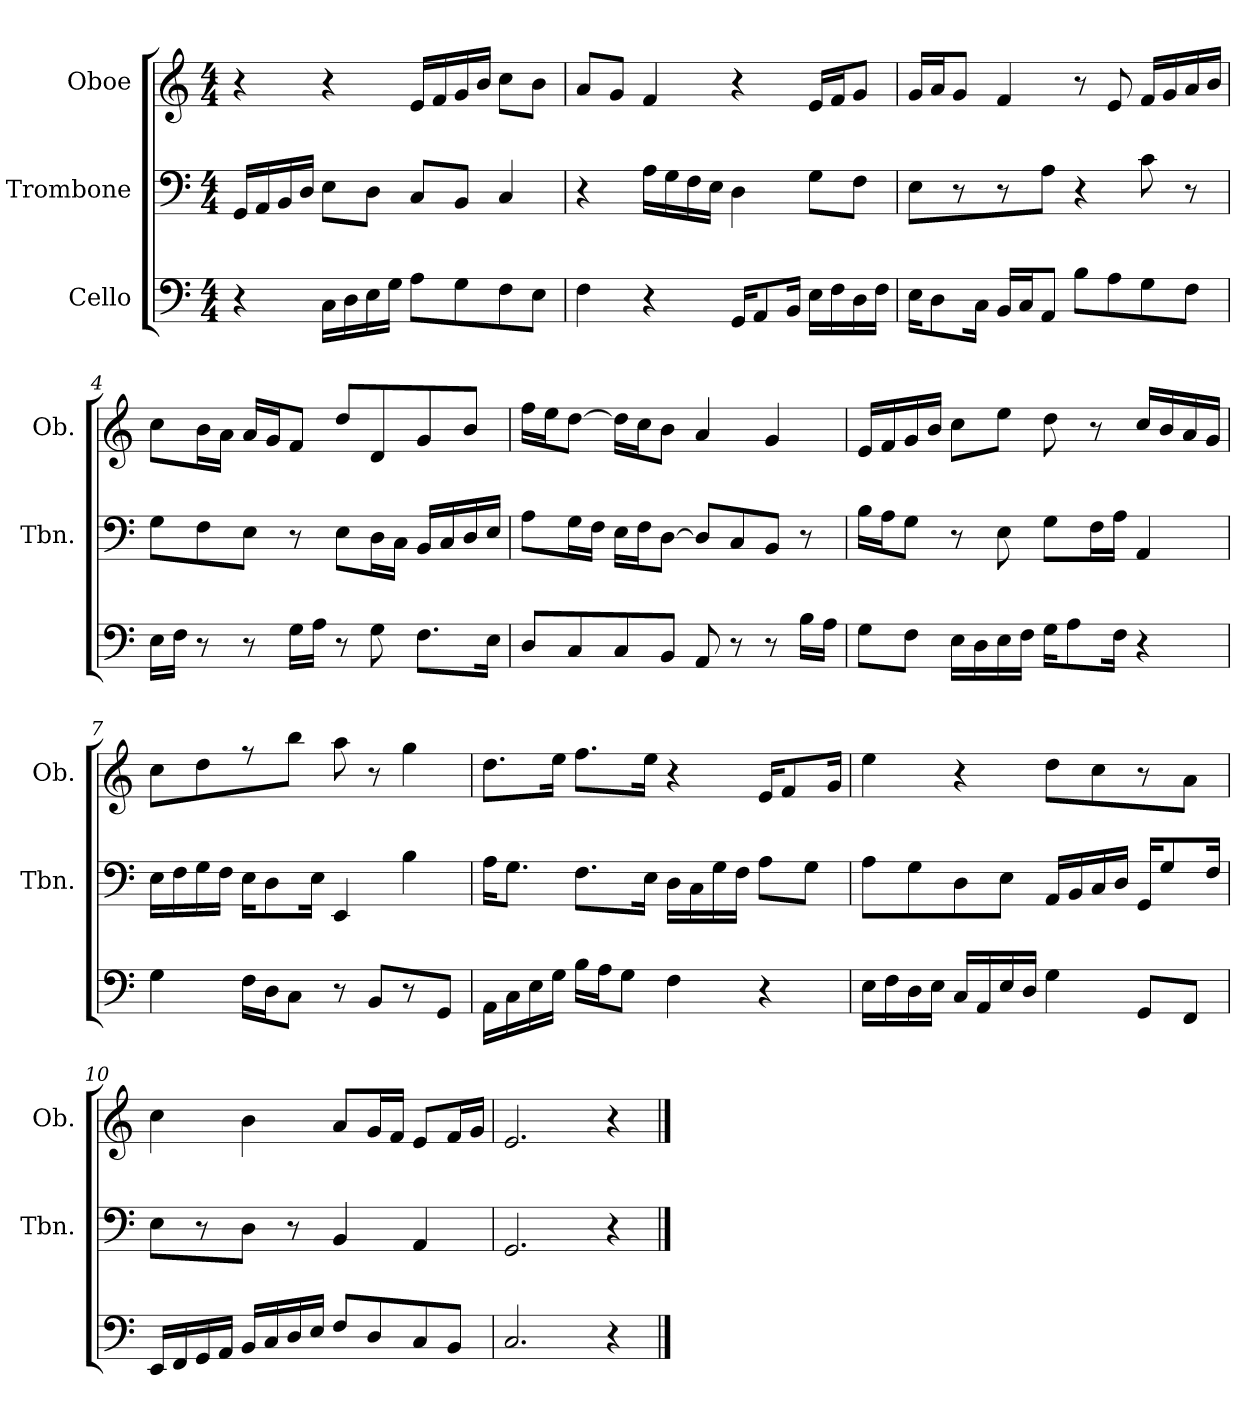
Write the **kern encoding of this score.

**kern	**kern	**kern
*part3	*part2	*part1
*staff3	*staff2	*staff1
*I"Cello	*I"Trombone	*I"Oboe
*	*I'Tbn.	*I'Ob.
*clefF4	*clefF4	*clefG2
*k[]	*k[]	*k[]
*C:	*C:	*C:
*M4/4	*M4/4	*M4/4
=1	=1	=1
4r	16GG/LL	4r
.	16AA/	.
.	16BB/	.
.	16D/JJ	.
16C\LL	8E\L	4r
16D\	.	.
16E\	8D\J	.
16G\JJ	.	.
8A\L	8C/L	16e/LL
.	.	16f/
8G\	8BB/J	16g/
.	.	16b/JJ
8F\	4C/	8cc\L
8E\J	.	8b\J
=2	=2	=2
4F\	4r	8a/L
.	.	8g/J
4r	16A\LL	4f/
.	16G\	.
.	16F\	.
.	16E\JJ	.
16GG/KL	4D\	4r
8AA/	.	.
16BB/Jk	.	.
16E\LL	8G\L	16e/LL
16F\	.	16f/J
16D\	8F\J	8g/J
16F\JJ	.	.
=3	=3	=3
16E\KL	8E\L	16g/LL
8D\	.	16a/J
.	8r	8g/J
16C\Jk	.	.
16BB/LL	8r	4f/
16C/J	.	.
8AA/J	8A\J	.
8B\L	4r	8r
8A\	.	8e/
8G\	8c\	16f/LL
.	.	16g/
8F\J	8r	16a/
.	.	16b/JJ
!!LO:LB:g=z
=4	=4	=4
16E\LL	8G\L	8cc\L
16F\JJ	.	.
8r	8F\	16b\L
.	.	16a\JJ
8r	8E\J	16a/LL
.	.	16g/J
16G\LL	8r	8f/J
16A\JJ	.	.
8r	8E\L	8dd/L
8G\	16D\L	8d/
.	16C\JJ	.
8.F\L	16BB/LL	8g/
.	16C/	.
.	16D/	8b/J
16E\Jk	16E/JJ	.
=5	=5	=5
8D/L	8A\L	16ff\LL
.	.	16ee\J
8C/	16G\L	[8dd\J
.	16F\JJ	.
8C/	16E\LL	16dd\LL]
.	16F\J	16cc\J
8BB/J	[8D\J	8b\J
8AA/	8D/L]	4a/
8r	8C/	.
8r	8BB/J	4g/
16B\LL	8r	.
16A\JJ	.	.
=6	=6	=6
8G\L	16B\LL	16e/LL
.	16A\J	16f/
8F\J	8G\J	16g/
.	.	16b/JJ
16E\LL	8r	8cc\L
16D\	.	.
16E\	8E\	8ee\J
16F\JJ	.	.
16G\KL	8G\L	8dd\
8A\	.	.
.	16F\L	8r
16F\Jk	16A\JJ	.
4r	4AA/	16cc/LL
.	.	16b/
.	.	16a/
.	.	16g/JJ
!!LO:LB:g=z
=7	=7	=7
4G\	16E\LL	8cc\L
.	16F\	.
.	16G\	8dd\
.	16F\JJ	.
16F\LL	16E\KL	8r
16D\J	8D\	.
8C\J	.	8bb\J
.	16E\Jk	.
8r	4EE/	8aa\
8BB/L	.	8r
8r	4B\	4gg\
8GG/J	.	.
=8	=8	=8
16AA\LL	16A\KL	8.dd\L
16C\	8.G\J	.
16E\	.	.
16G\JJ	.	16ee\Jk
16B\LL	8.F\L	8.ff\L
16A\J	.	.
8G\J	.	.
.	16E\Jk	16ee\Jk
4F\	16D\LL	4r
.	16C\	.
.	16G\	.
.	16F\JJ	.
4r	8A\L	16e/KL
.	.	8f/
.	8G\J	.
.	.	16g/Jk
=9	=9	=9
16E\LL	8A\L	4ee\
16F\	.	.
16D\	8G\	.
16E\JJ	.	.
16C/LL	8D\	4r
16AA/	.	.
16E/	8E\J	.
16D/JJ	.	.
4G\	16AA/LL	8dd\L
.	16BB/	.
.	16C/	8cc\
.	16D/JJ	.
8GG/L	16GG/KL	8r
.	8G/	.
8FF/J	.	8a\J
.	16F/Jk	.
!!LO:PB:g=z
=10	=10	=10
16EE/LL	8E\L	4cc\
16FF/	.	.
16GG/	8r	.
16AA/JJ	.	.
16BB/LL	8D\J	4b\
16C/	.	.
16D/	8r	.
16E/JJ	.	.
8F/L	4BB/	8a/L
8D/	.	16g/L
.	.	16f/JJ
8C/	4AA/	8e/L
8BB/J	.	16f/L
.	.	16g/JJ
=11	=11	=11
2.C/	2.GG/	2.e/
4r	4r	4r
==	==	==
*-	*-	*-
